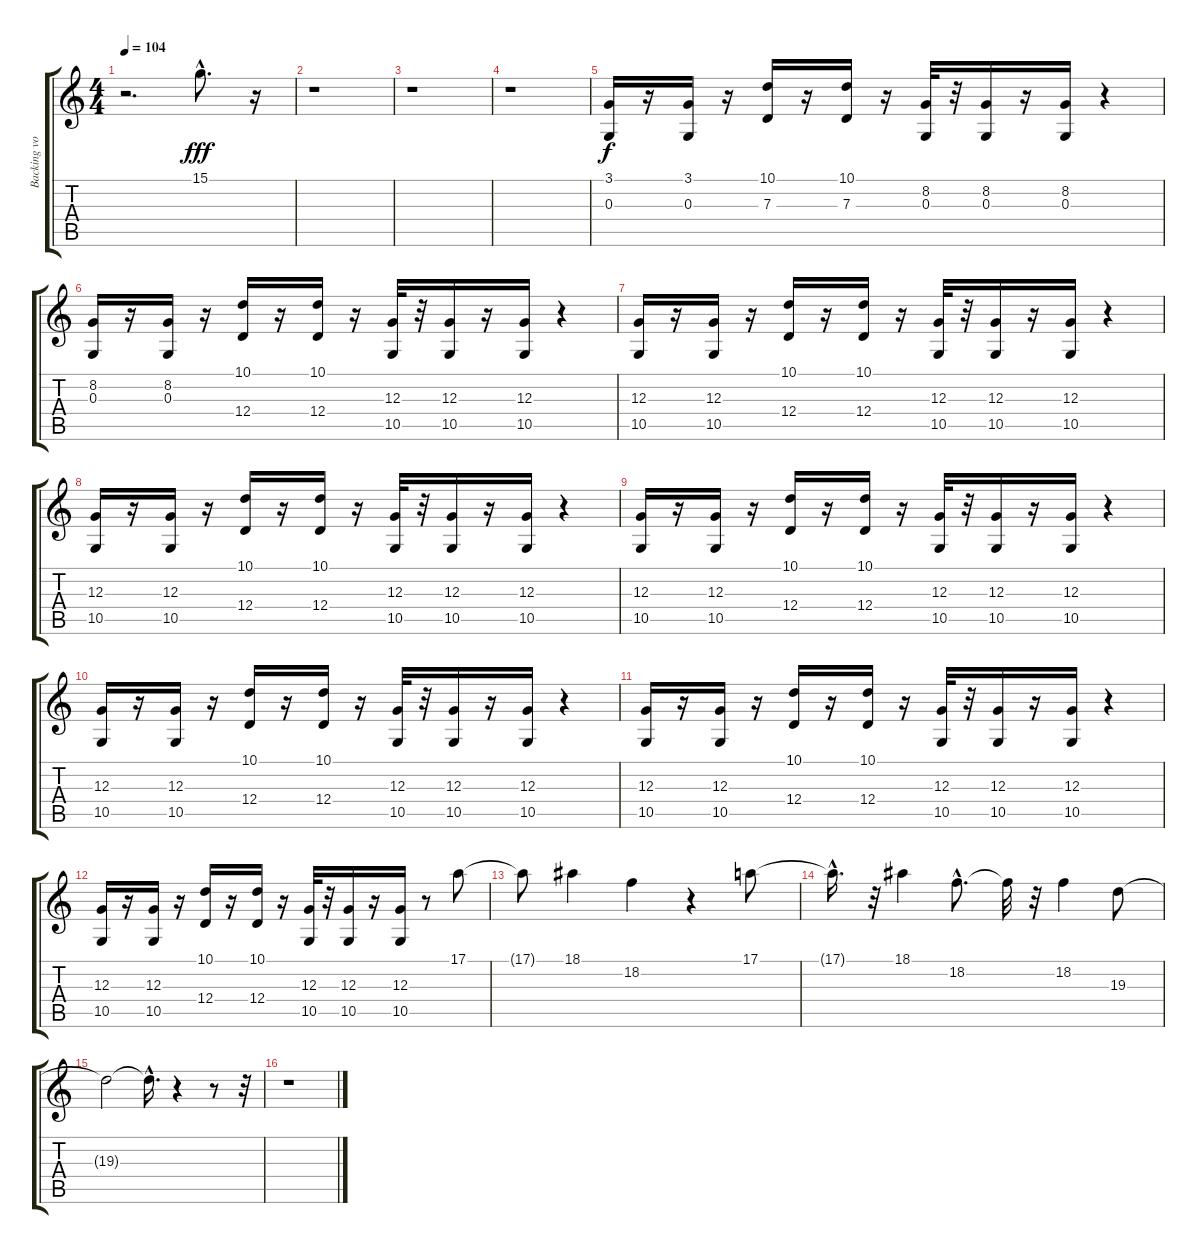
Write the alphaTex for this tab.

\track ("Backing vocal + Beep!" "Backing vo") {instrument voiceoohs}
\staff {score tabs}
\tuning (E4 B3 G3 D3 A2 E2) {hide}
\ts (4 4)
\tempo 104
\clef g2
\ks c
r.2{d dy fff} 15.1{hac}.8{d} r.16 |
r.1{volume 12 instrument voiceoohs} |
r.1 |
r.1 |
(3.1 0.3).16{dy f} r.16 (3.1 0.3).16 r.16 (10.1 7.3).16 r.16 (10.1 7.3).16 r.16 (8.2 0.3).32 r.32 (8.2 0.3).16 r.16 (8.2 0.3).16 r.4 |
(8.2 0.3).16 r.16 (8.2 0.3).16 r.16 (10.1 12.4).16 r.16 (10.1 12.4).16 r.16 (12.3 10.5).32 r.32 (12.3 10.5).16 r.16 (12.3 10.5).16 r.4 |
(12.3 10.5).16 r.16 (12.3 10.5).16 r.16 (10.1 12.4).16 r.16 (10.1 12.4).16 r.16 (12.3 10.5).32 r.32 (12.3 10.5).16 r.16 (12.3 10.5).16 r.4 |
(12.3 10.5).16 r.16 (12.3 10.5).16 r.16 (10.1 12.4).16 r.16 (10.1 12.4).16 r.16 (12.3 10.5).32 r.32 (12.3 10.5).16 r.16 (12.3 10.5).16 r.4 |
(12.3 10.5).16 r.16 (12.3 10.5).16 r.16 (10.1 12.4).16 r.16 (10.1 12.4).16 r.16 (12.3 10.5).32 r.32 (12.3 10.5).16 r.16 (12.3 10.5).16 r.4 |
(12.3 10.5).16 r.16 (12.3 10.5).16 r.16 (10.1 12.4).16 r.16 (10.1 12.4).16 r.16 (12.3 10.5).32 r.32 (12.3 10.5).16 r.16 (12.3 10.5).16 r.4 |
(12.3 10.5).16 r.16 (12.3 10.5).16 r.16 (10.1 12.4).16 r.16 (10.1 12.4).16 r.16 (12.3 10.5).32 r.32 (12.3 10.5).16 r.16 (12.3 10.5).16 r.4 |
(12.3 10.5).16 r.16 (12.3 10.5).16 r.16 (10.1 12.4).16 r.16 (10.1 12.4).16 r.16 (12.3 10.5).32 r.32 (12.3 10.5).16 r.16 (12.3 10.5).16 r.8 17.1.8 |
17.1{t}.8 18.1.4 18.2.4 r.4 17.1.8 |
17.1{hac t}.16{d} r.32 18.1.4 18.2{hac}.8{d} 18.2{t}.32 r.32 18.2.4 19.3.8 |
19.3{t}.2 19.3{hac t}.16{d} r.4 r.8 r.32 |
r.1
